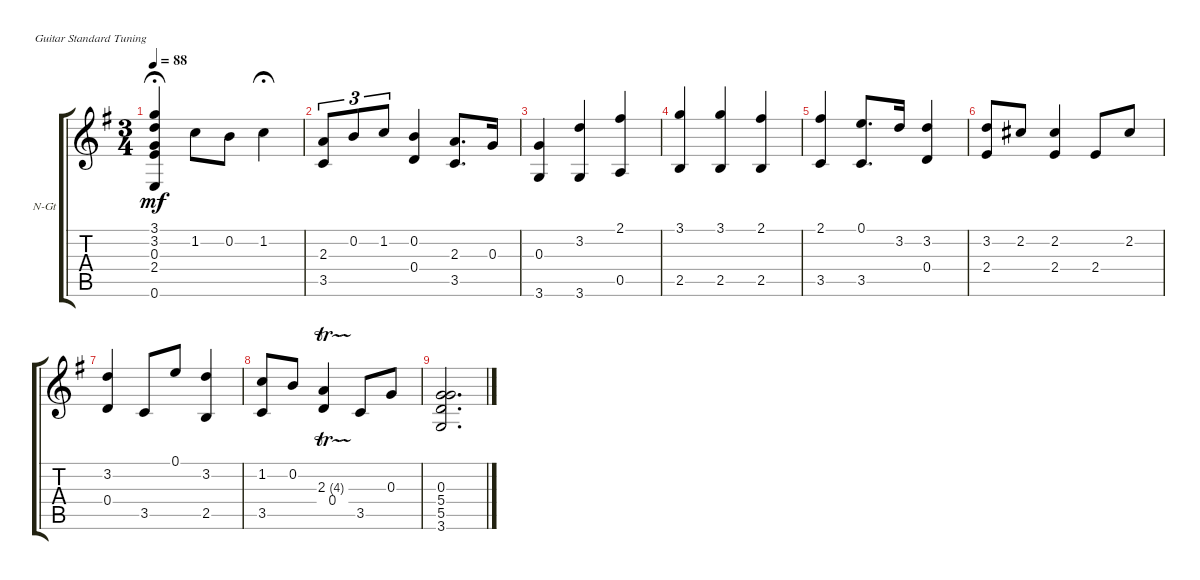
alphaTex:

\defaultSystemsLayout 4
\bracketExtendMode groupsimilarinstruments
\firstSystemTrackNameOrientation horizontal
\otherSystemsTrackNameOrientation horizontal
\track ("Nylon Guitar" "N-Gt") {instrument acousticguitarnylon}
\staff {score tabs}
\tuning (E4 B3 G3 D3 A2 E2)
\ts (3 4)
\tempo 88
\clef g2
\ks g
(3.1 3.2 0.3 2.4 0.6).4{dy mf fermata (medium 0.5)} 1.2.8 0.2.8 1.2.4{fermata (medium 0.5)} |
(2.3 3.5).8{tu (3 2)} 0.2.8{tu (3 2)} 1.2.8{tu (3 2)} (0.2 0.4).4 (3.5 2.3).8{d} 0.3.16 |
(0.3 3.6).4 (3.6 3.2).4 (2.1 0.5).4 |
(2.5 3.1).4 (3.1 2.5).4 (2.5 2.1).4 |
(2.1 3.5).4 (3.5 0.1).8{d} 3.2.16 (3.2 0.4).4 |
(2.4 3.2).8 2.2.8 (2.2 2.4).4 2.4.8 2.2.8 |
(3.2 0.4).4 3.5.8 0.1.8 (3.2 2.5).4 |
(3.5 1.2).8 0.2.8 (2.3{tr (4 16)} 0.4).4 3.5.8 0.3.8 |
(3.6 5.5 5.4 0.3).2{d}
